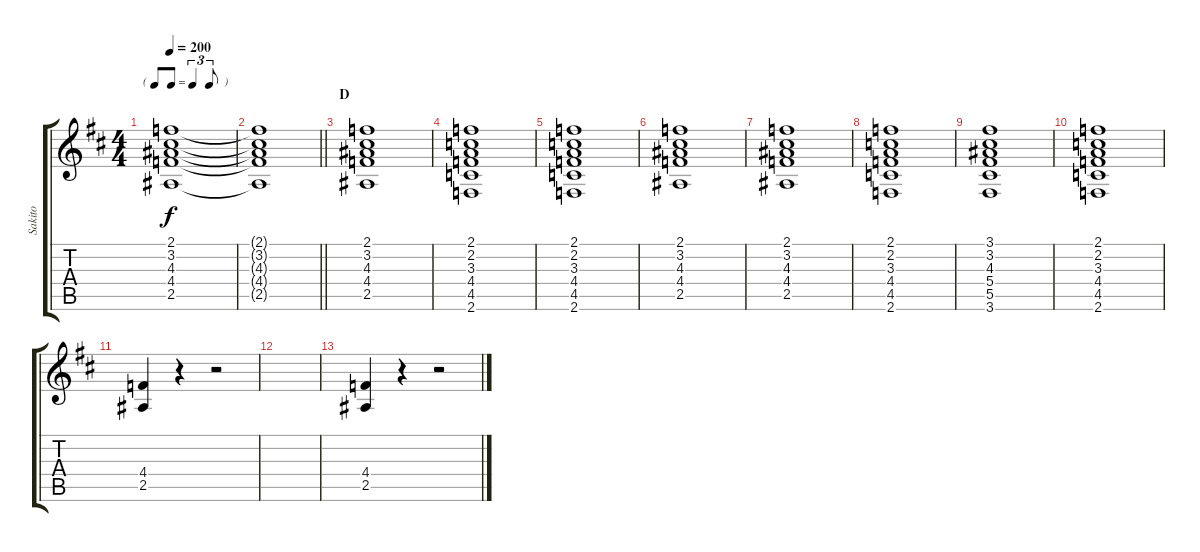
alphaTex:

\track ("Sakito" "Sakito") {instrument distortionguitar}
\staff {score tabs}
\tuning (Eb4 Bb3 Gb3 Db3 Ab2 Eb2) {hide}
\ts (4 4)
\tf triplet8th
\tempo 200
\clef g2
\ks d
(2.1 3.2 4.3 4.4 2.5).1{dy f} |
\barLineRight lightlight
(2.1{t} 3.2{t} 4.3{t} 4.4{t} 2.5{t}).1 |
\section ("" "D")
(2.1 3.2 4.3 4.4 2.5).1 |
(2.1 2.2 3.3 4.4 4.5 2.6).1 |
(2.1 2.2 3.3 4.4 4.5 2.6).1 |
(2.1 3.2 4.3 4.4 2.5).1 |
(2.1 3.2 4.3 4.4 2.5).1 |
(2.1 2.2 3.3 4.4 4.5 2.6).1 |
(3.1 3.2 4.3 5.4 5.5 3.6).1 |
(2.1 2.2 3.3 4.4 4.5 2.6).1 |
(4.4 2.5).4 r.4 r.2 |
|
(4.4 2.5).4 r.4 r.2
